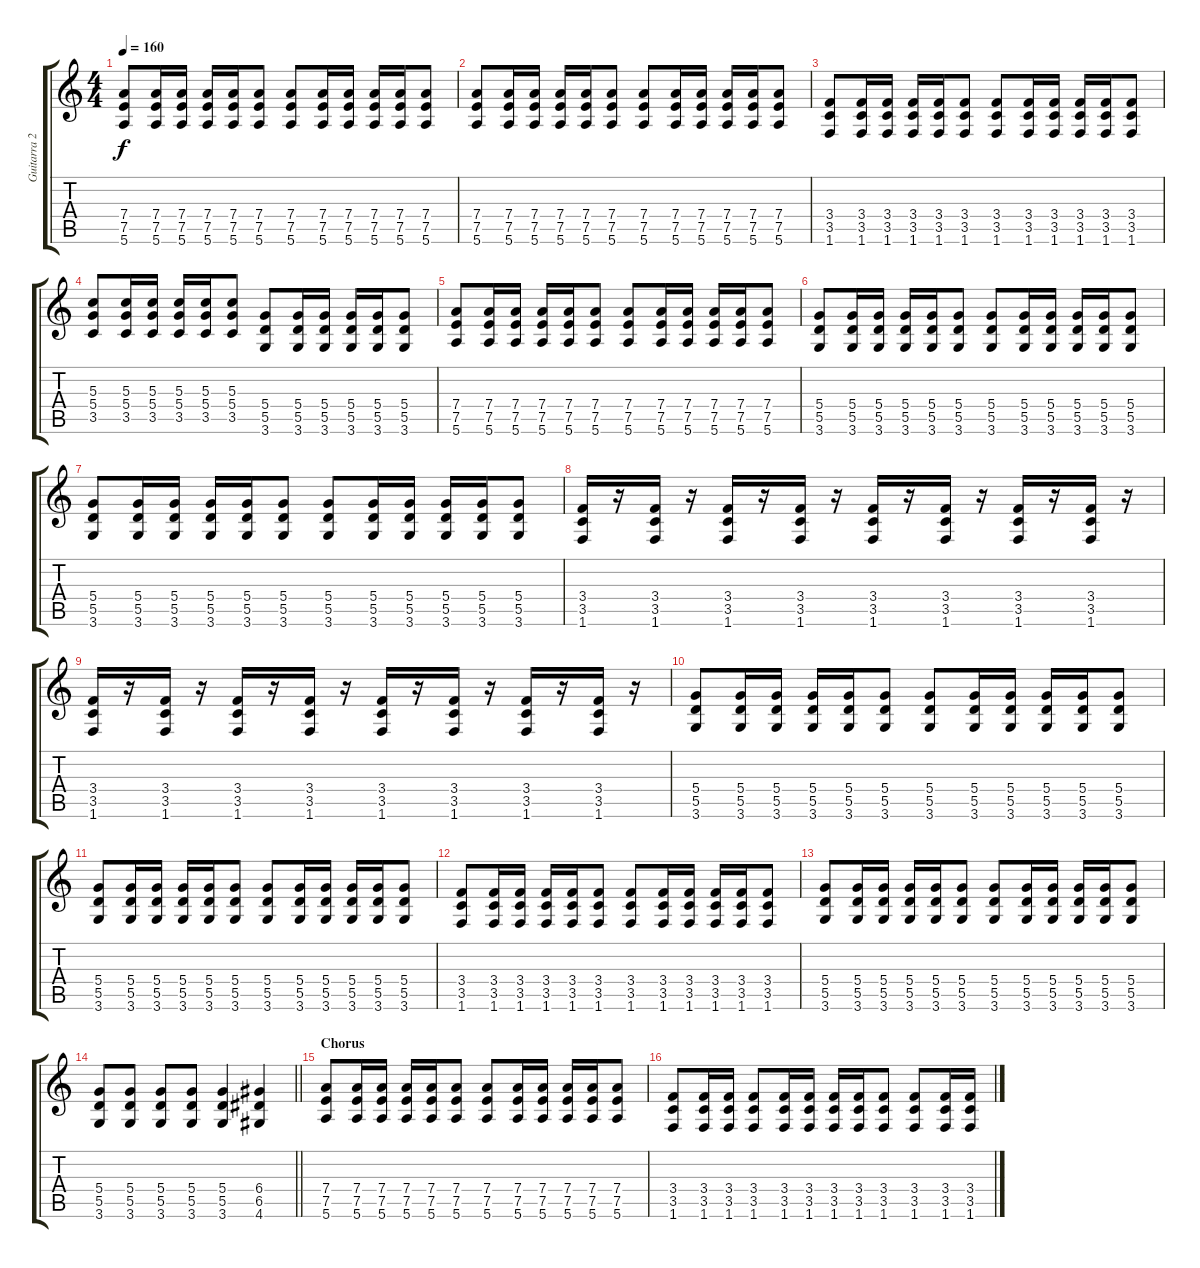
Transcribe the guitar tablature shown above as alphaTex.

\track ("Guitarra 2 - Erik" "Guitarra 2") {instrument distortionguitar}
\staff {score tabs}
\tuning (E4 B3 G3 D3 A2 E2) {hide}
\ts (4 4)
\tempo 160
\clef g2
\ks c
(7.4 7.5 5.6).8{dy f} (7.4 7.5 5.6).16 (7.4 7.5 5.6).16 (7.4 7.5 5.6).16 (7.4 7.5 5.6).16 (7.4 7.5 5.6).8 (7.4 7.5 5.6).8 (7.4 7.5 5.6).16 (7.4 7.5 5.6).16 (7.4 7.5 5.6).16 (7.4 7.5 5.6).16 (7.4 7.5 5.6).8 |
(7.4 7.5 5.6).8 (7.4 7.5 5.6).16 (7.4 7.5 5.6).16 (7.4 7.5 5.6).16 (7.4 7.5 5.6).16 (7.4 7.5 5.6).8 (7.4 7.5 5.6).8 (7.4 7.5 5.6).16 (7.4 7.5 5.6).16 (7.4 7.5 5.6).16 (7.4 7.5 5.6).16 (7.4 7.5 5.6).8 |
(3.4 3.5 1.6).8 (3.4 3.5 1.6).16 (3.4 3.5 1.6).16 (3.4 3.5 1.6).16 (3.4 3.5 1.6).16 (3.4 3.5 1.6).8 (3.4 3.5 1.6).8 (3.4 3.5 1.6).16 (3.4 3.5 1.6).16 (3.4 3.5 1.6).16 (3.4 3.5 1.6).16 (3.4 3.5 1.6).8 |
(5.3 5.4 3.5).8 (5.3 5.4 3.5).16 (5.3 5.4 3.5).16 (5.3 5.4 3.5).16 (5.3 5.4 3.5).16 (5.3 5.4 3.5).8 (5.4 5.5 3.6).8 (5.4 5.5 3.6).16 (5.4 5.5 3.6).16 (5.4 5.5 3.6).16 (5.4 5.5 3.6).16 (5.4 5.5 3.6).8 |
(7.4 7.5 5.6).8 (7.4 7.5 5.6).16 (7.4 7.5 5.6).16 (7.4 7.5 5.6).16 (7.4 7.5 5.6).16 (7.4 7.5 5.6).8 (7.4 7.5 5.6).8 (7.4 7.5 5.6).16 (7.4 7.5 5.6).16 (7.4 7.5 5.6).16 (7.4 7.5 5.6).16 (7.4 7.5 5.6).8 |
(5.4 5.5 3.6).8 (5.4 5.5 3.6).16 (5.4 5.5 3.6).16 (5.4 5.5 3.6).16 (5.4 5.5 3.6).16 (5.4 5.5 3.6).8 (5.4 5.5 3.6).8 (5.4 5.5 3.6).16 (5.4 5.5 3.6).16 (5.4 5.5 3.6).16 (5.4 5.5 3.6).16 (5.4 5.5 3.6).8 |
(5.4 5.5 3.6).8 (5.4 5.5 3.6).16 (5.4 5.5 3.6).16 (5.4 5.5 3.6).16 (5.4 5.5 3.6).16 (5.4 5.5 3.6).8 (5.4 5.5 3.6).8 (5.4 5.5 3.6).16 (5.4 5.5 3.6).16 (5.4 5.5 3.6).16 (5.4 5.5 3.6).16 (5.4 5.5 3.6).8 |
(3.4 3.5 1.6).16 r.16 (3.4 3.5 1.6).16 r.16 (3.4 3.5 1.6).16 r.16 (3.4 3.5 1.6).16 r.16 (3.4 3.5 1.6).16 r.16 (3.4 3.5 1.6).16 r.16 (3.4 3.5 1.6).16 r.16 (3.4 3.5 1.6).16 r.16 |
(3.4 3.5 1.6).16 r.16 (3.4 3.5 1.6).16 r.16 (3.4 3.5 1.6).16 r.16 (3.4 3.5 1.6).16 r.16 (3.4 3.5 1.6).16 r.16 (3.4 3.5 1.6).16 r.16 (3.4 3.5 1.6).16 r.16 (3.4 3.5 1.6).16 r.16 |
(5.4 5.5 3.6).8 (5.4 5.5 3.6).16 (5.4 5.5 3.6).16 (5.4 5.5 3.6).16 (5.4 5.5 3.6).16 (5.4 5.5 3.6).8 (5.4 5.5 3.6).8 (5.4 5.5 3.6).16 (5.4 5.5 3.6).16 (5.4 5.5 3.6).16 (5.4 5.5 3.6).16 (5.4 5.5 3.6).8 |
(5.4 5.5 3.6).8 (5.4 5.5 3.6).16 (5.4 5.5 3.6).16 (5.4 5.5 3.6).16 (5.4 5.5 3.6).16 (5.4 5.5 3.6).8 (5.4 5.5 3.6).8 (5.4 5.5 3.6).16 (5.4 5.5 3.6).16 (5.4 5.5 3.6).16 (5.4 5.5 3.6).16 (5.4 5.5 3.6).8 |
(3.4 3.5 1.6).8 (3.4 3.5 1.6).16 (3.4 3.5 1.6).16 (3.4 3.5 1.6).16 (3.4 3.5 1.6).16 (3.4 3.5 1.6).8 (3.4 3.5 1.6).8 (3.4 3.5 1.6).16 (3.4 3.5 1.6).16 (3.4 3.5 1.6).16 (3.4 3.5 1.6).16 (3.4 3.5 1.6).8 |
(5.4 5.5 3.6).8 (5.4 5.5 3.6).16 (5.4 5.5 3.6).16 (5.4 5.5 3.6).16 (5.4 5.5 3.6).16 (5.4 5.5 3.6).8 (5.4 5.5 3.6).8 (5.4 5.5 3.6).16 (5.4 5.5 3.6).16 (5.4 5.5 3.6).16 (5.4 5.5 3.6).16 (5.4 5.5 3.6).8 |
\barLineRight lightlight
(5.4 5.5 3.6).8 (5.4 5.5 3.6).8 (5.4 5.5 3.6).8 (5.4 5.5 3.6).8 (5.4 5.5 3.6).4 (6.4 6.5 4.6).4 |
\section ("" "Chorus")
(7.4 7.5 5.6).8 (7.4 7.5 5.6).16 (7.4 7.5 5.6).16 (7.4 7.5 5.6).16 (7.4 7.5 5.6).16 (7.4 7.5 5.6).8 (7.4 7.5 5.6).8 (7.4 7.5 5.6).16 (7.4 7.5 5.6).16 (7.4 7.5 5.6).16 (7.4 7.5 5.6).16 (7.4 7.5 5.6).8 |
(3.4 3.5 1.6).8 (3.4 3.5 1.6).16 (3.4 3.5 1.6).16 (3.4 3.5 1.6).8 (3.4 3.5 1.6).16 (3.4 3.5 1.6).16 (3.4 3.5 1.6).16 (3.4 3.5 1.6).16 (3.4 3.5 1.6).8 (3.4 3.5 1.6).8 (3.4 3.5 1.6).16 (3.4 3.5 1.6).16
